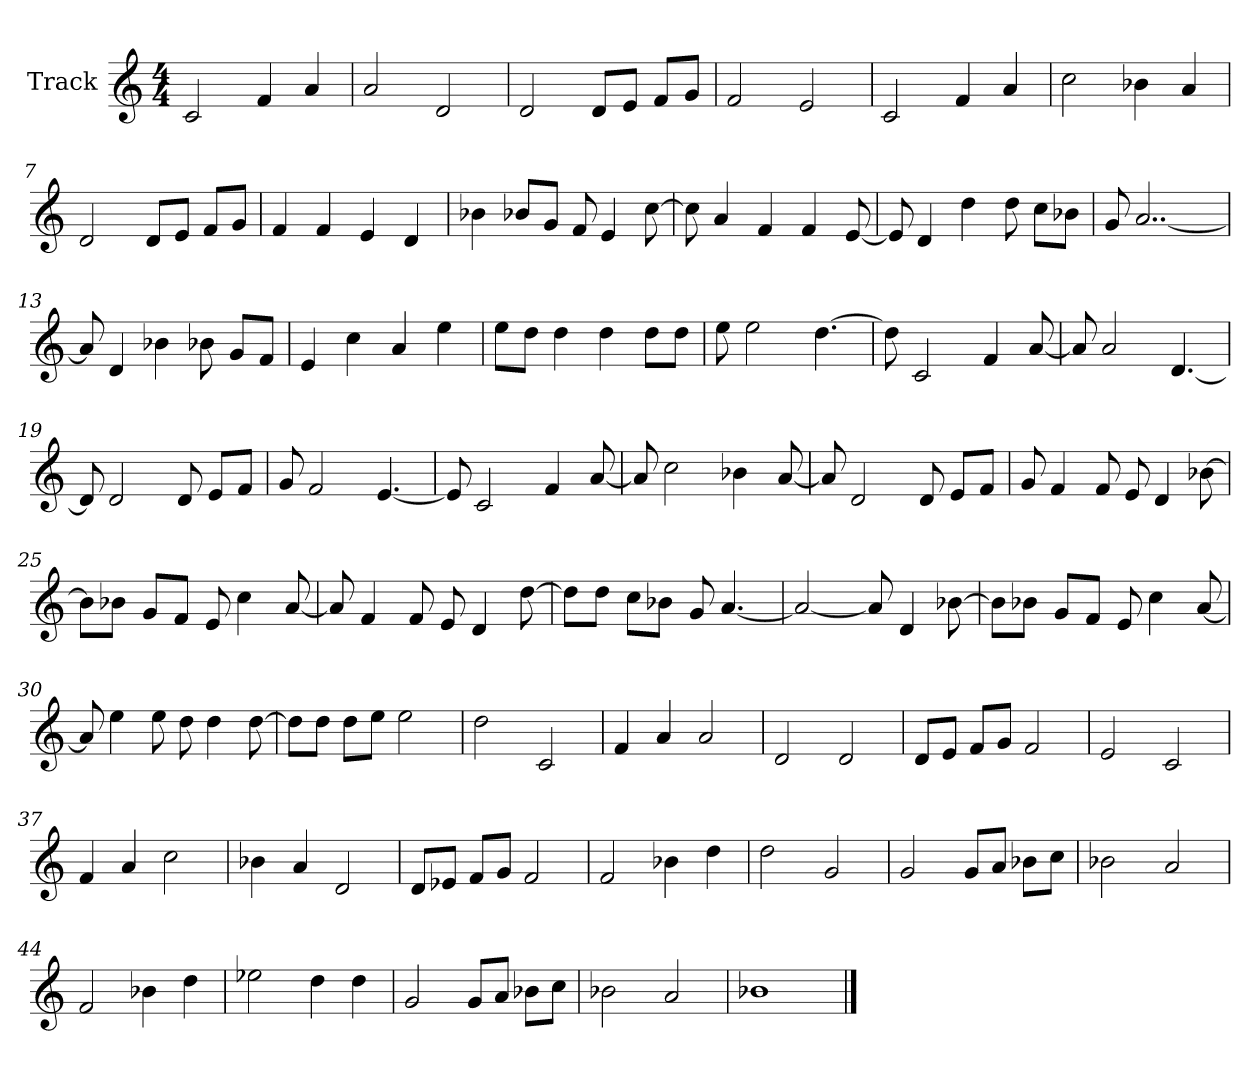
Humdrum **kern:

**kern
*part1
*staff1
*I"Track
*clefG2
*M4/4
*MM140
=1
2c
4f
4a
=2
2a
2d
=3
2d
8d/L
8e/J
8f/L
8g/J
=4
2f
2e
=5
2c
4f
4a
=6
2cc
4b-X
4a
=7
2d
8d/L
8e/J
8f/L
8g/J
=8
4f
4f
4e
4d
=9
4b-X
8b-X/L
8g/J
8f
4e
[8cc
=10
8cc]
4a
4f
4f
[8e
=11
8e]
4d
4dd
8dd
8cc\L
8b-X\J
=12
8g
[2..a
=13
8a]
4d
4b-X
8b-X
8g/L
8f/J
=14
4e
4cc
4a
4ee
=15
8ee\L
8dd\J
4dd
4dd
8dd\L
8dd\J
=16
8ee
2ee
[4.dd
=17
8dd]
2c
4f
[8a
=18
8a]
2a
[4.d
=19
8d]
2d
8d
8e/L
8f/J
=20
8g
2f
[4.e
=21
8e]
2c
4f
[8a
=22
8a]
2cc
4b-X
[8a
=23
8a]
2d
8d
8e/L
8f/J
=24
8g
4f
8f
8e
4d
[8b-X
=25
8b-\L]
8b-X\J
8g/L
8f/J
8e
4cc
[8a
=26
8a]
4f
8f
8e
4d
[8dd
=27
8dd\L]
8dd\J
8cc\L
8b-X\J
8g
[4.a
=28
2a_
8a]
4d
[8b-X
=29
8b-\L]
8b-X\J
8g/L
8f/J
8e
4cc
[8a
=30
8a]
4ee
8ee
8dd
4dd
[8dd
=31
8dd\L]
8dd\J
8dd\L
8ee\J
2ee
=32
2dd
2c
=33
4f
4a
2a
=34
2d
2d
=35
8d/L
8e/J
8f/L
8g/J
2f
=36
2e
2c
=37
4f
4a
2cc
=38
4b-X
4a
2d
=39
8d/L
8e-X/J
8f/L
8g/J
2f
=40
2f
4b-X
4dd
=41
2dd
2g
=42
2g
8g/L
8a/J
8b-X\L
8cc\J
=43
2b-X
2a
=44
2f
4b-X
4dd
=45
2ee-X
4dd
4dd
=46
2g
8g/L
8a/J
8b-X\L
8cc\J
=47
2b-X
2a
=48
1b-X
==
*-
